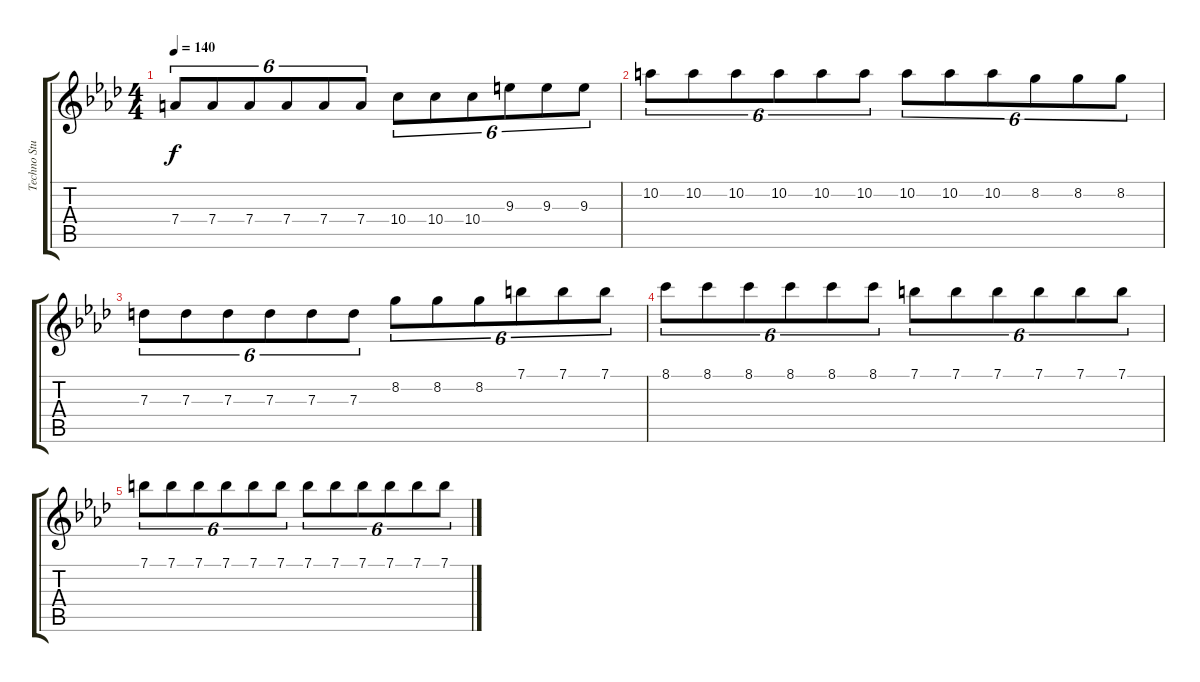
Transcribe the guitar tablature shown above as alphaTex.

\track ("Techno Stuff" "Techno Stu") {instrument overdrivenguitar}
\staff {score tabs}
\tuning (E4 B3 G3 D3 A2 E2) {hide}
\ts (4 4)
\tempo 140
\clef g2
\ks ab
7.4.8{tu (6 4) dy f} 7.4.8{tu (6 4)} 7.4.8{tu (6 4)} 7.4.8{tu (6 4)} 7.4.8{tu (6 4)} 7.4.8{tu (6 4)} 10.4.8{tu (6 4)} 10.4.8{tu (6 4)} 10.4.8{tu (6 4)} 9.3.8{tu (6 4)} 9.3.8{tu (6 4)} 9.3.8{tu (6 4)} |
10.2.8{tu (6 4)} 10.2.8{tu (6 4)} 10.2.8{tu (6 4)} 10.2.8{tu (6 4)} 10.2.8{tu (6 4)} 10.2.8{tu (6 4)} 10.2.8{tu (6 4)} 10.2.8{tu (6 4)} 10.2.8{tu (6 4)} 8.2.8{tu (6 4)} 8.2.8{tu (6 4)} 8.2.8{tu (6 4)} |
7.3.8{tu (6 4)} 7.3.8{tu (6 4)} 7.3.8{tu (6 4)} 7.3.8{tu (6 4)} 7.3.8{tu (6 4)} 7.3.8{tu (6 4)} 8.2.8{tu (6 4)} 8.2.8{tu (6 4)} 8.2.8{tu (6 4)} 7.1.8{tu (6 4)} 7.1.8{tu (6 4)} 7.1.8{tu (6 4)} |
8.1.8{tu (6 4)} 8.1.8{tu (6 4)} 8.1.8{tu (6 4)} 8.1.8{tu (6 4)} 8.1.8{tu (6 4)} 8.1.8{tu (6 4)} 7.1.8{tu (6 4)} 7.1.8{tu (6 4)} 7.1.8{tu (6 4)} 7.1.8{tu (6 4)} 7.1.8{tu (6 4)} 7.1.8{tu (6 4)} |
7.1.8{tu (6 4)} 7.1.8{tu (6 4)} 7.1.8{tu (6 4)} 7.1.8{tu (6 4)} 7.1.8{tu (6 4)} 7.1.8{tu (6 4)} 7.1.8{tu (6 4)} 7.1.8{tu (6 4)} 7.1.8{tu (6 4)} 7.1.8{tu (6 4)} 7.1.8{tu (6 4)} 7.1.8{tu (6 4)}
